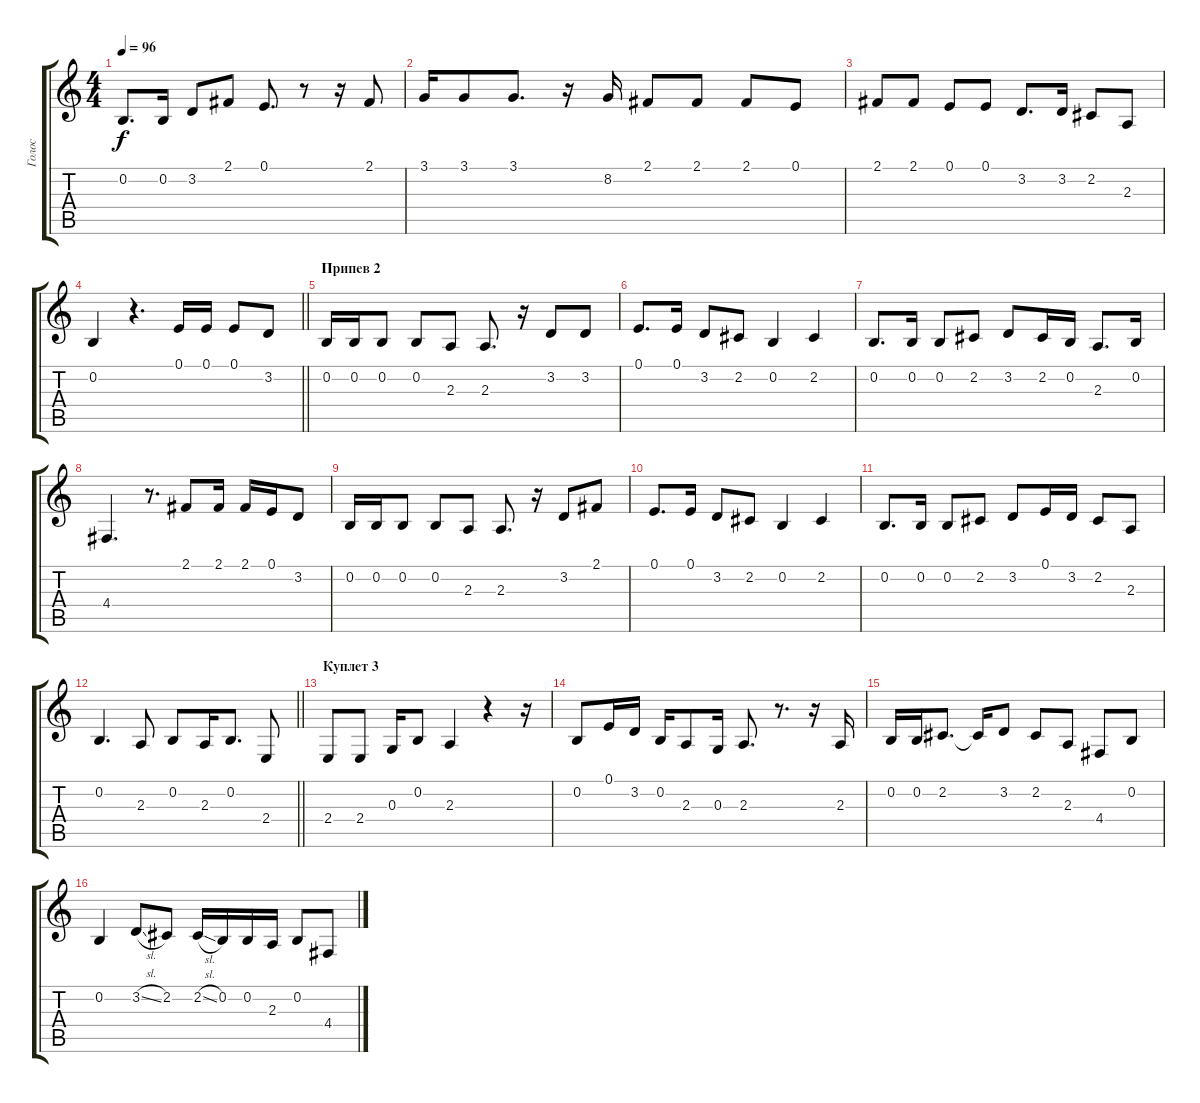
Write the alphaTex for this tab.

\track ("Голос" "Голос") {instrument fx1rain}
\staff {score tabs}
\tuning (E4 B3 G3 D3 A2 E2) {hide}
\ts (4 4)
\tempo 96
\clef g2
\ks c
0.2.8{d dy f} 0.2.16 3.2.8 2.1.8 0.1.8{d} r.8 r.16 2.1.8 |
3.1.16 3.1.8 3.1.8{d} r.16 8.2.16 2.1.8 2.1.8 2.1.8 0.1.8 |
2.1.8 2.1.8 0.1.8 0.1.8 3.2.8{d} 3.2.16 2.2.8 2.3.8 |
\barLineRight lightlight
0.2.4 r.4{d} 0.1.16 0.1.16 0.1.8 3.2.8 |
\section ("" "Припев 2")
0.2.16 0.2.16 0.2.8 0.2.8 2.3.8 2.3.8{d} r.16 3.2.8 3.2.8 |
0.1.8{d} 0.1.16 3.2.8 2.2.8 0.2.4 2.2.4 |
0.2.8{d} 0.2.16 0.2.8 2.2.8 3.2.8 2.2.16 0.2.16 2.3.8{d} 0.2.16 |
4.4.4{d} r.8{d} 2.1.8 2.1.16 2.1.16 0.1.16 3.2.8 |
0.2.16 0.2.16 0.2.8 0.2.8 2.3.8 2.3.8{d} r.16 3.2.8 2.1.8 |
0.1.8{d} 0.1.16 3.2.8 2.2.8 0.2.4 2.2.4 |
0.2.8{d} 0.2.16 0.2.8 2.2.8 3.2.8 0.1.16 3.2.16 2.2.8 2.3.8 |
\barLineRight lightlight
0.2.4{d} 2.3.8 0.2.8 2.3.16 0.2.8{d} 2.4.8 |
\section ("" "Куплет 3")
2.4.8 2.4.8 0.3.16 0.2.8 2.3.4 r.4 r.16 |
0.2.8 0.1.16 3.2.16 0.2.16 2.3.8 0.3.16 2.3.8{d} r.8{d} r.16 2.3.16 |
0.2.16 0.2.16 2.2.8{d} 2.2{t}.16 3.2.8 2.2.8 2.3.8 4.4.8 0.2.8 |
0.2.4 3.2{sl}.8 2.2.8 2.2{sl}.16 0.2.16 0.2.16 2.3.16 0.2.8 4.4.8
